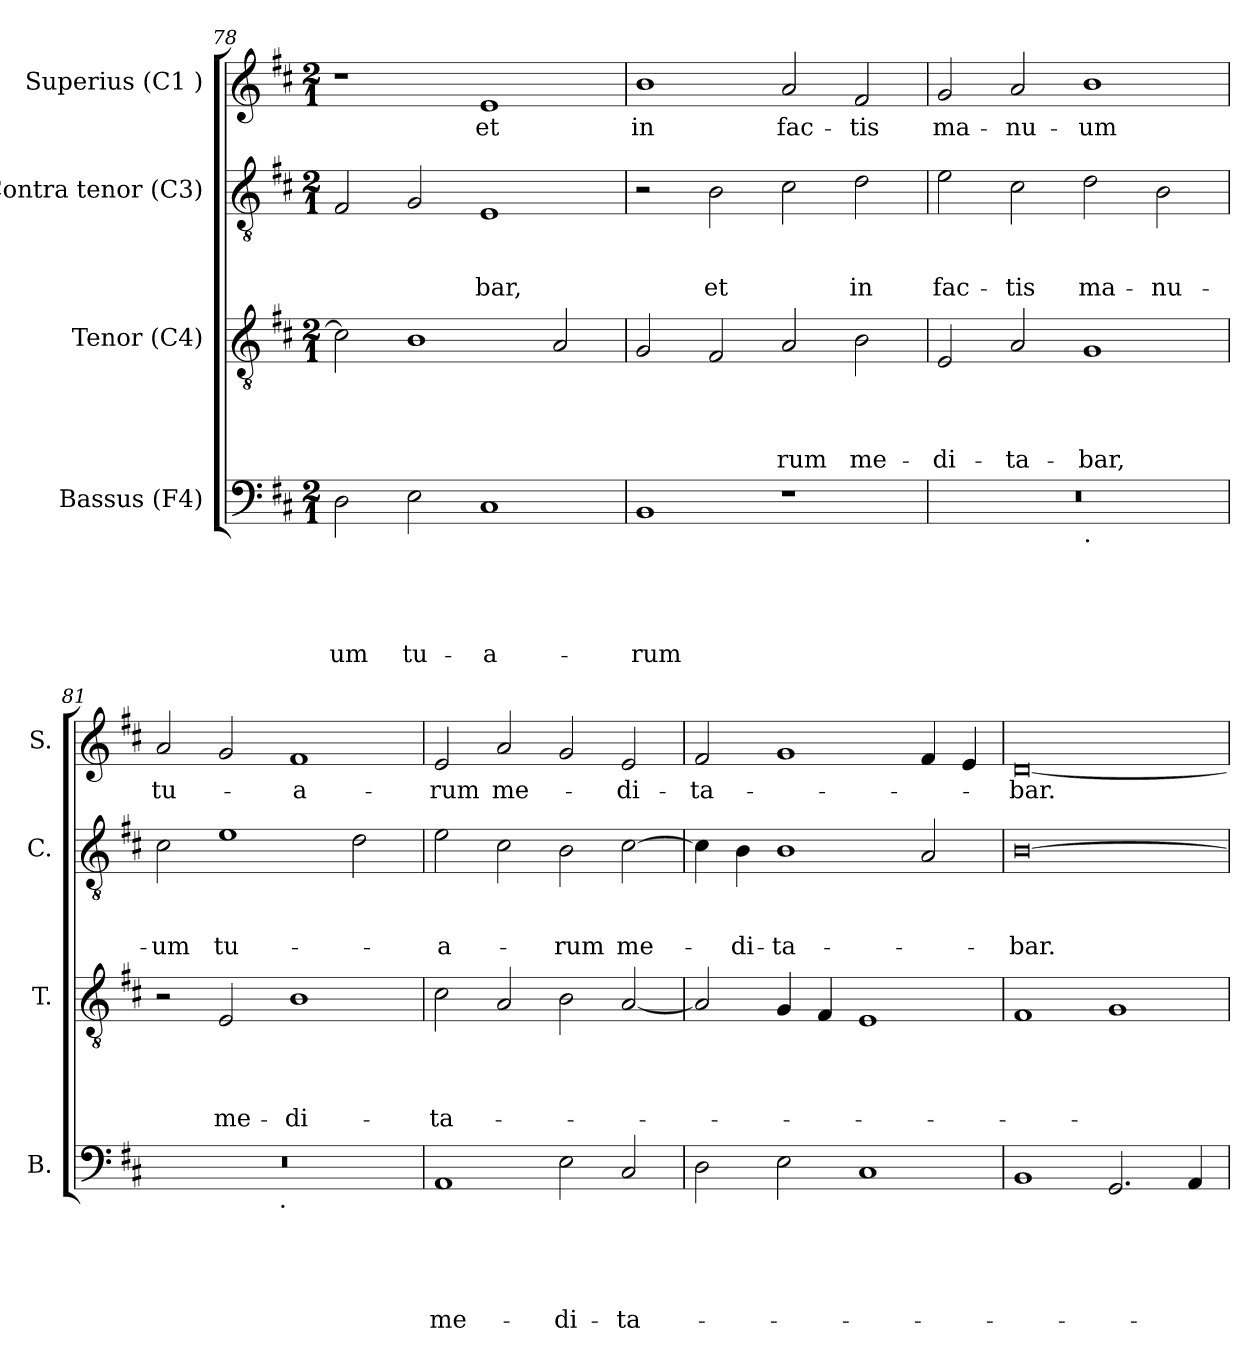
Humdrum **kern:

**kern	**text	**text	**text	**text	**text	**kern	**text	**text	**text	**text	**kern	**text	**text	**text	**kern	**text
*part4	*part4	*part4	*part4	*part4	*part4	*part3	*part3	*part3	*part3	*part3	*part2	*part2	*part2	*part2	*part1	*part1
*staff4	*staff4	*staff4	*staff4	*staff4	*staff4	*staff3	*staff3	*staff3	*staff3	*staff3	*staff2	*staff2	*staff2	*staff2	*staff1	*staff1
*I"Bassus (F4)	*	*	*	*	*	*I"Tenor (C4)	*	*	*	*	*I"Contra tenor (C3)	*	*	*	*I"Superius (C1 )	*
*I'B.	*	*	*	*	*	*I'T.	*	*	*	*	*I'C.	*	*	*	*I'S.	*
!!LO:LB:g=z
*clefF4	*	*	*	*	*	*clefGv2	*	*	*	*	*clefGv2	*	*	*	*clefG2	*
*k[f#c#]	*	*	*	*	*	*k[f#c#]	*	*	*	*	*k[f#c#]	*	*	*	*k[f#c#]	*
*D:	*	*	*	*	*	*D:	*	*	*	*	*D:	*	*	*	*D:	*
*M2/1	*	*	*	*	*	*M2/1	*	*	*	*	*M2/1	*	*	*	*M2/1	*
=78	=78	=78	=78	=78	=78	=78	=78	=78	=78	=78	=78	=78	=78	=78	=78	=78
!	!	!	!	!	!LO:LY:b	!	!	!	!	!	!	!	!	!	!	!
2D\	.	.	.	.	-um	2c#\]	.	.	.	.	2F#/	.	.	.	1r	.
!	!	!	!	!	!LO:LY:b	!	!	!	!	!	!	!	!	!	!	!
2E\	.	.	.	.	tu-	1B	.	.	.	.	2G/	.	.	.	.	.
!	!	!	!	!	!LO:LY:b:rj	!	!	!	!	!	!	!	!	!LO:LY:b	!	!LO:LY:b
1C#	.	.	.	.	-a-	.	.	.	.	.	1E	.	.	-bar,	1e	et
.	.	.	.	.	.	2A/	.	.	.	.	.	.	.	.	.	.
=79	=79	=79	=79	=79	=79	=79	=79	=79	=79	=79	=79	=79	=79	=79	=79	=79
!	!	!	!	!	!LO:LY:b	!	!	!	!	!	!	!	!	!	!	!LO:LY:b
1BB	.	.	.	.	-rum	2G/	.	.	.	.	2r	.	.	.	1b	in
!	!	!	!	!	!	!	!	!	!	!	!	!	!	!LO:LY:b	!	!
.	.	.	.	.	.	2F#/	.	.	.	.	2B\	.	.	et	.	.
!	!	!	!	!	!	!	!	!	!	!LO:LY:b	!	!	!	!	!	!LO:LY:b
1r	.	.	.	.	.	2A/	.	.	.	-rum	2c#\	.	.	.	2a/	fac-
!	!	!	!	!	!	!	!	!	!	!LO:LY:b	!	!	!	!LO:LY:b	!	!LO:LY:b
.	.	.	.	.	.	2B\	.	.	.	me-	2d\	.	.	in	2f#/	-tis
=80	=80	=80	=80	=80	=80	=80	=80	=80	=80	=80	=80	=80	=80	=80	=80	=80
!	!	!	!	!	!	!	!	!	!	!LO:LY:b	!	!	!	!LO:LY:b	!	!LO:LY:b
*^	*	*	*	*	*	*	*	*	*	*	*	*	*	*	*	*
0r	1ryy	.	.	.	.	.	2E/	.	.	.	-di-	2e\	.	.	fac-	2g/	ma-
!	!	!	!	!	!	!	!	!	!	!	!LO:LY:b	!	!	!	!LO:LY:b	!	!LO:LY:b
.	.	.	.	.	.	.	2A/	.	.	.	-ta-	2c#\	.	.	-tis	2a/	-nu-
!	!LO:TX:b:t=.	!	!	!	!	!	!	!	!	!	!	!	!	!	!	!	!
!	!	!	!	!	!	!	!	!	!	!	!LO:LY:b	!	!	!	!LO:LY:b	!	!LO:LY:b
.	1ryy	.	.	.	.	.	1G	.	.	.	-bar,	2d\	.	.	ma-	1b	-um
!	!	!	!	!	!	!	!	!	!	!	!	!	!	!	!LO:LY:b	!	!
.	.	.	.	.	.	.	.	.	.	.	.	2B\	.	.	-nu-	.	.
=81	=81	=81	=81	=81	=81	=81	=81	=81	=81	=81	=81	=81	=81	=81	=81	=81	=81
!	!	!	!	!	!	!	!	!	!	!	!	!	!	!	!LO:LY:b	!	!LO:LY:b
0r	2ryy	.	.	.	.	.	2r	.	.	.	.	2c#\	.	.	-um	2a/	tu-
!	!	!	!	!	!	!	!	!	!	!	!LO:LY:b	!	!	!	!LO:LY:b	!	!
.	4...ryy	.	.	.	.	.	2E/	.	.	.	me-	1e	.	.	tu-	2g/	.
!	!LO:TX:b:t=.	!	!	!	!	!	!	!	!	!	!	!	!	!	!	!	!
.	1ryy	.	.	.	.	.	.	.	.	.	.	.	.	.	.	.	.
!	!	!	!	!	!	!	!	!	!	!	!LO:LY:b	!	!	!	!	!	!LO:LY:b:rj
.	.	.	.	.	.	.	1B	.	.	.	-di-	.	.	.	.	1f#	-a-
.	.	.	.	.	.	.	.	.	.	.	.	2d\	.	.	.	.	.
.	32ryy	.	.	.	.	.	.	.	.	.	.	.	.	.	.	.	.
!!LO:LB:g=z
=82	=82	=82	=82	=82	=82	=82	=82	=82	=82	=82	=82	=82	=82	=82	=82	=82	=82
!	!	!	!	!	!	!LO:LY:b	!	!	!	!	!LO:LY:b	!	!	!	!LO:LY:b	!	!LO:LY:b
*v	*v	*	*	*	*	*	*	*	*	*	*	*	*	*	*	*	*
1AA	.	.	.	.	me-	2c#\	.	.	.	-ta-	2e\	.	.	-a-	2e/	-rum
!	!	!	!	!	!	!	!	!	!	!	!	!	!	!	!	!LO:LY:b
.	.	.	.	.	.	2A/	.	.	.	.	2c#\	.	.	.	2a/	me-
!	!	!	!	!	!LO:LY:b	!	!	!	!	!	!	!	!	!LO:LY:b	!	!
2E\	.	.	.	.	-di-	2B\	.	.	.	.	2B\	.	.	-rum	2g/	.
!	!	!	!	!	!LO:LY:b	!	!	!	!	!	!	!	!	!LO:LY:b	!	!LO:LY:b
2C#/	.	.	.	.	-ta-	[<2A/	.	.	.	.	[>2c#\	.	.	me-	2e/	-di-
=83	=83	=83	=83	=83	=83	=83	=83	=83	=83	=83	=83	=83	=83	=83	=83	=83
!	!	!	!	!	!	!	!	!	!	!	!	!	!	!	!	!LO:LY:b
2D\	.	.	.	.	.	2A/]	.	.	.	.	4c#\]	.	.	.	2f#/	-ta-
!	!	!	!	!	!	!	!	!	!	!	!	!	!	!LO:LY:b	!	!
.	.	.	.	.	.	.	.	.	.	.	4B\	.	.	-di-	.	.
!	!	!	!	!	!	!	!	!	!	!	!	!	!	!LO:LY:b	!	!
2E\	.	.	.	.	.	4G/	.	.	.	.	1B	.	.	-ta-	1g	.
.	.	.	.	.	.	4F#/	.	.	.	.	.	.	.	.	.	.
1C#	.	.	.	.	.	1E	.	.	.	.	.	.	.	.	.	.
.	.	.	.	.	.	.	.	.	.	.	2A/	.	.	.	4f#/	.
.	.	.	.	.	.	.	.	.	.	.	.	.	.	.	4e/	.
=84	=84	=84	=84	=84	=84	=84	=84	=84	=84	=84	=84	=84	=84	=84	=84	=84
!	!	!	!	!	!	!	!	!	!	!	!	!	!	!LO:LY:b	!	!LO:LY:b
1BB	.	.	.	.	.	1F#	.	.	.	.	[>0B	.	.	-bar.	[<0d	-bar.
2.GG/	.	.	.	.	.	1G	.	.	.	.	.	.	.	.	.	.
4AA/	.	.	.	.	.	.	.	.	.	.	.	.	.	.	.	.
=	=	=	=	=	=	=	=	=	=	=	=	=	=	=	=	=
*-	*-	*-	*-	*-	*-	*-	*-	*-	*-	*-	*-	*-	*-	*-	*-	*-
